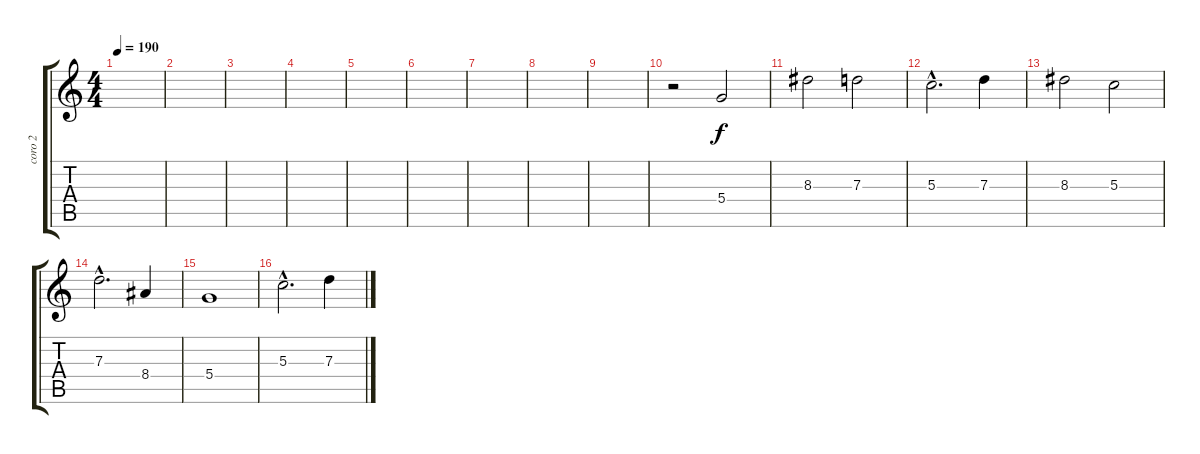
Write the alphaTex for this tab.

\track ("coro 2" "coro 2") {instrument choiraahs}
\staff {score tabs}
\tuning (E5 B4 G4 D4 A3 E3) {hide}
\ts (4 4)
\tempo 190
\clef g2
\ks c
|
|
|
|
|
|
|
|
|
r.2 5.4.2 |
8.3.2 7.3.2 |
5.3{hac}.2{d} 7.3.4 |
8.3.2 5.3.2 |
7.3{hac}.2{d} 8.4.4 |
5.4.1 |
5.3{hac}.2{d} 7.3.4
